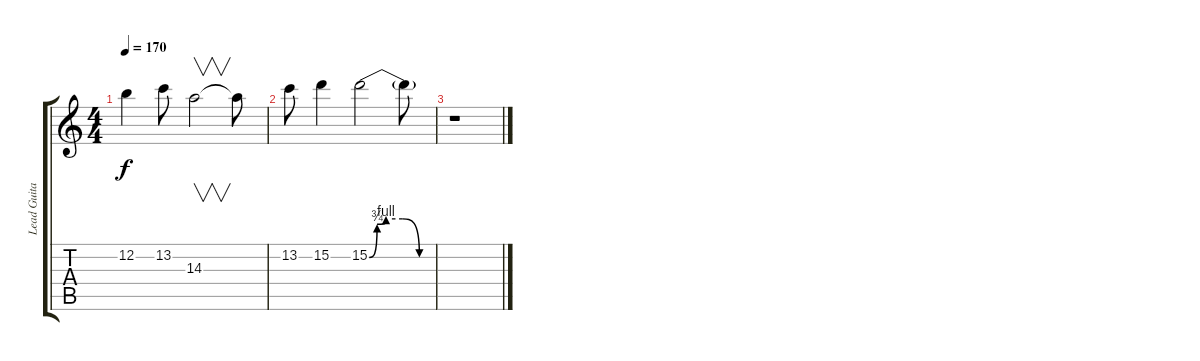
\track ("Lead Guitar II" "Lead Guita") {instrument overdrivenguitar}
\staff {score tabs}
\tuning (E4 B3 G3 D3 A2 E2) {hide}
\ts (4 4)
\tempo 170
\clef g2
\ks c
12.2.4{dy f} 13.2.8 14.3.2{v} 14.3{t}.8 |
13.2.8 15.2.4 15.2{be (custom 0 0 7 3 15 4 30 4 45 0 60 0)}.2 15.2{t}.8 |
r.1
